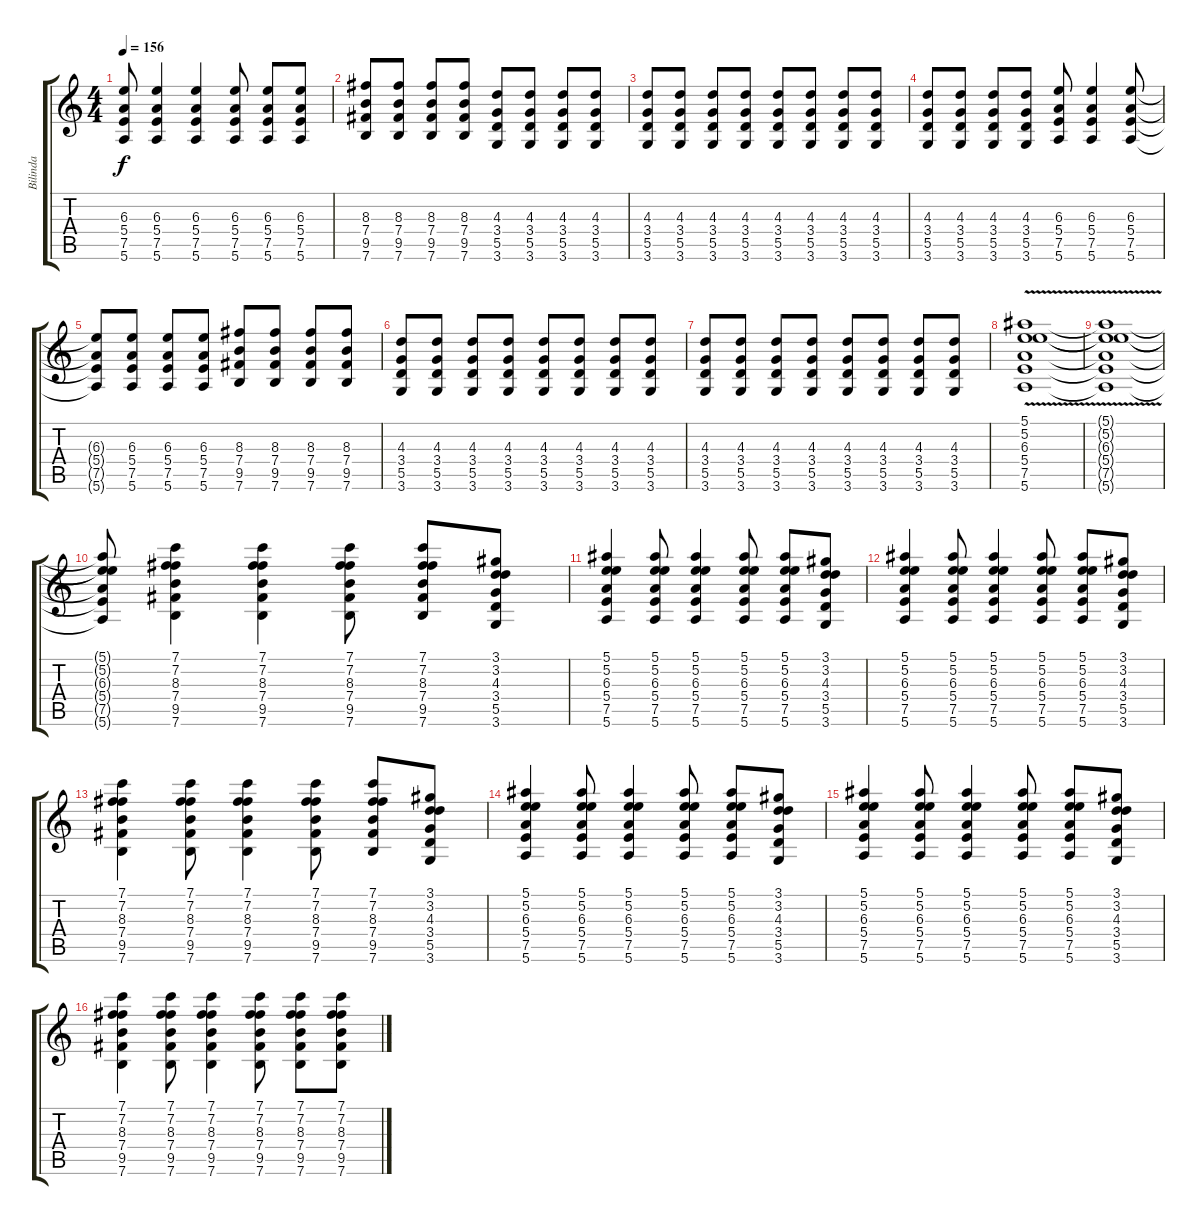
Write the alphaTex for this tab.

\track ("Bilinda" "Bilinda") {instrument distortionguitar}
\staff {score tabs}
\tuning (F4 B3 Bb3 E3 A2 E2) {hide}
\ts (4 4)
\tempo 156
\clef g2
\ks c
(6.3 5.4 7.5 5.6).8{dy f} (6.3 5.4 7.5 5.6).4 (6.3 5.4 7.5 5.6).4 (6.3 5.4 7.5 5.6).8 (6.3 5.4 7.5 5.6).8 (6.3 5.4 7.5 5.6).8 |
(8.3 7.4 9.5 7.6).8 (8.3 7.4 9.5 7.6).8 (8.3 7.4 9.5 7.6).8 (8.3 7.4 9.5 7.6).8 (4.3 3.4 5.5 3.6).8 (4.3 3.4 5.5 3.6).8 (4.3 3.4 5.5 3.6).8 (4.3 3.4 5.5 3.6).8 |
(4.3 3.4 5.5 3.6).8 (4.3 3.4 5.5 3.6).8 (4.3 3.4 5.5 3.6).8 (4.3 3.4 5.5 3.6).8 (4.3 3.4 5.5 3.6).8 (4.3 3.4 5.5 3.6).8 (4.3 3.4 5.5 3.6).8 (4.3 3.4 5.5 3.6).8 |
(4.3 3.4 5.5 3.6).8 (4.3 3.4 5.5 3.6).8 (4.3 3.4 5.5 3.6).8 (4.3 3.4 5.5 3.6).8 (6.3 5.4 7.5 5.6).8 (6.3 5.4 7.5 5.6).4 (6.3 5.4 7.5 5.6).8 |
(6.3{t} 5.4{t} 7.5{t} 5.6{t}).8 (6.3 5.4 7.5 5.6).8 (6.3 5.4 7.5 5.6).8 (6.3 5.4 7.5 5.6).8 (8.3 7.4 9.5 7.6).8 (8.3 7.4 9.5 7.6).8 (8.3 7.4 9.5 7.6).8 (8.3 7.4 9.5 7.6).8 |
(4.3 3.4 5.5 3.6).8 (4.3 3.4 5.5 3.6).8 (4.3 3.4 5.5 3.6).8 (4.3 3.4 5.5 3.6).8 (4.3 3.4 5.5 3.6).8 (4.3 3.4 5.5 3.6).8 (4.3 3.4 5.5 3.6).8 (4.3 3.4 5.5 3.6).8 |
(4.3 3.4 5.5 3.6).8 (4.3 3.4 5.5 3.6).8 (4.3 3.4 5.5 3.6).8 (4.3 3.4 5.5 3.6).8 (4.3 3.4 5.5 3.6).8 (4.3 3.4 5.5 3.6).8 (4.3 3.4 5.5 3.6).8 (4.3 3.4 5.5 3.6).8 |
(5.1 5.2 6.3 5.4{v} 7.5 5.6).1 |
(5.1{t} 5.2{t} 6.3{t} 5.4{t} 7.5{t} 5.6{t}).1 |
(5.1{t} 5.2{t} 6.3{t} 5.4{t} 7.5{t} 5.6{t}).8{instrument distortionguitar} (7.1 7.2 8.3 7.4 9.5 7.6).4 (7.1 7.2 8.3 7.4 9.5 7.6).4 (7.1 7.2 8.3 7.4 9.5 7.6).8 (7.1 7.2 8.3 7.4 9.5 7.6).8 (3.1 3.2 4.3 3.4 5.5 3.6).8 |
(5.1 5.2 6.3 5.4 7.5 5.6).4 (5.1 5.2 6.3 5.4 7.5 5.6).8 (5.1 5.2 6.3 5.4 7.5 5.6).4 (5.1 5.2 6.3 5.4 7.5 5.6).8 (5.1 5.2 6.3 5.4 7.5 5.6).8 (3.1 3.2 4.3 3.4 5.5 3.6).8 |
(5.1 5.2 6.3 5.4 7.5 5.6).4 (5.1 5.2 6.3 5.4 7.5 5.6).8 (5.1 5.2 6.3 5.4 7.5 5.6).4 (5.1 5.2 6.3 5.4 7.5 5.6).8 (5.1 5.2 6.3 5.4 7.5 5.6).8 (3.1 3.2 4.3 3.4 5.5 3.6).8 |
(7.1 7.2 8.3 7.4 9.5 7.6).4 (7.1 7.2 8.3 7.4 9.5 7.6).8 (7.1 7.2 8.3 7.4 9.5 7.6).4 (7.1 7.2 8.3 7.4 9.5 7.6).8 (7.1 7.2 8.3 7.4 9.5 7.6).8 (3.1 3.2 4.3 3.4 5.5 3.6).8 |
(5.1 5.2 6.3 5.4 7.5 5.6).4 (5.1 5.2 6.3 5.4 7.5 5.6).8 (5.1 5.2 6.3 5.4 7.5 5.6).4 (5.1 5.2 6.3 5.4 7.5 5.6).8 (5.1 5.2 6.3 5.4 7.5 5.6).8 (3.1 3.2 4.3 3.4 5.5 3.6).8 |
(5.1 5.2 6.3 5.4 7.5 5.6).4 (5.1 5.2 6.3 5.4 7.5 5.6).8 (5.1 5.2 6.3 5.4 7.5 5.6).4 (5.1 5.2 6.3 5.4 7.5 5.6).8 (5.1 5.2 6.3 5.4 7.5 5.6).8 (3.1 3.2 4.3 3.4 5.5 3.6).8 |
(7.1 7.2 8.3 7.4 9.5 7.6).4 (7.1 7.2 8.3 7.4 9.5 7.6).8 (7.1 7.2 8.3 7.4 9.5 7.6).4 (7.1 7.2 8.3 7.4 9.5 7.6).8 (7.1 7.2 8.3 7.4 9.5 7.6).8 (7.1 7.2 8.3 7.4 9.5 7.6).8
